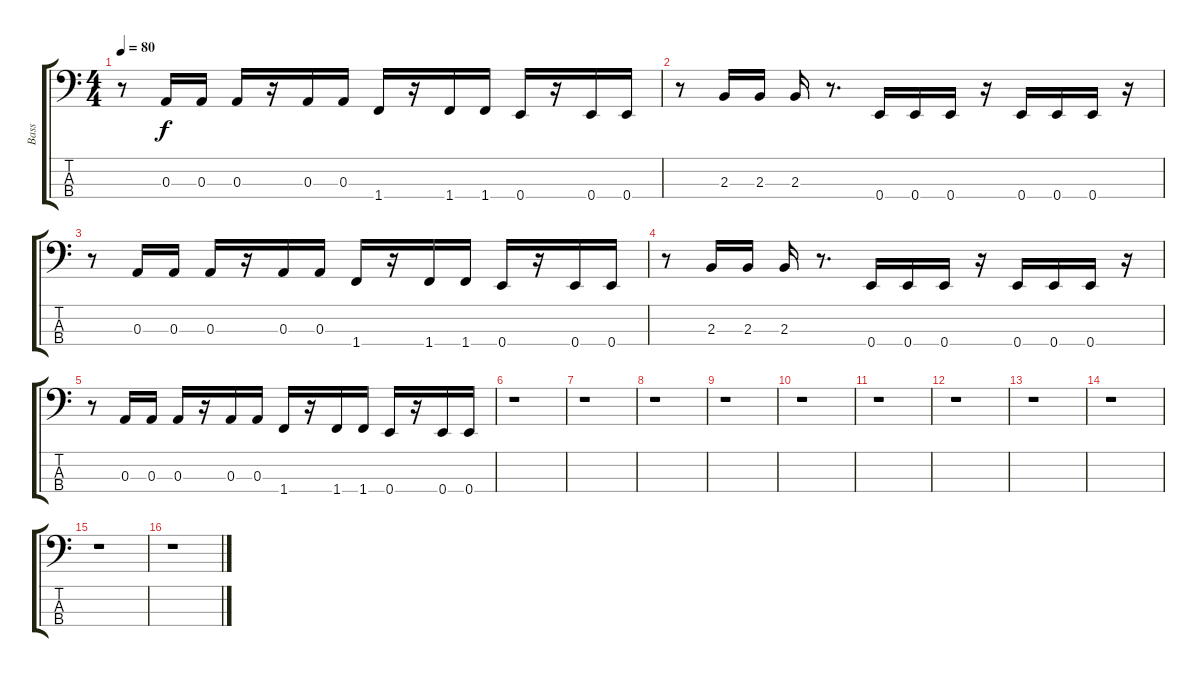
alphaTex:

\track ("Bass" "Bass") {instrument electricbassfinger}
\staff {score tabs}
\tuning (G2 D2 A1 E1) {hide}
\ts (4 4)
\tempo 80
\clef f4
\ks c
r.8{dy f} 0.3.16 0.3.16 0.3.16 r.16 0.3.16 0.3.16 1.4.16 r.16 1.4.16 1.4.16 0.4.16 r.16 0.4.16 0.4.16 |
r.8 2.3.16 2.3.16 2.3.16 r.8{d} 0.4.16 0.4.16 0.4.16 r.16 0.4.16 0.4.16 0.4.16 r.16 |
r.8 0.3.16 0.3.16 0.3.16 r.16 0.3.16 0.3.16 1.4.16 r.16 1.4.16 1.4.16 0.4.16 r.16 0.4.16 0.4.16 |
r.8 2.3.16 2.3.16 2.3.16 r.8{d} 0.4.16 0.4.16 0.4.16 r.16 0.4.16 0.4.16 0.4.16 r.16 |
r.8 0.3.16 0.3.16 0.3.16 r.16 0.3.16 0.3.16 1.4.16 r.16 1.4.16 1.4.16 0.4.16 r.16 0.4.16 0.4.16 |
r.1 |
r.1 |
r.1 |
r.1 |
r.1 |
r.1 |
r.1 |
r.1 |
r.1 |
r.1 |
r.1
